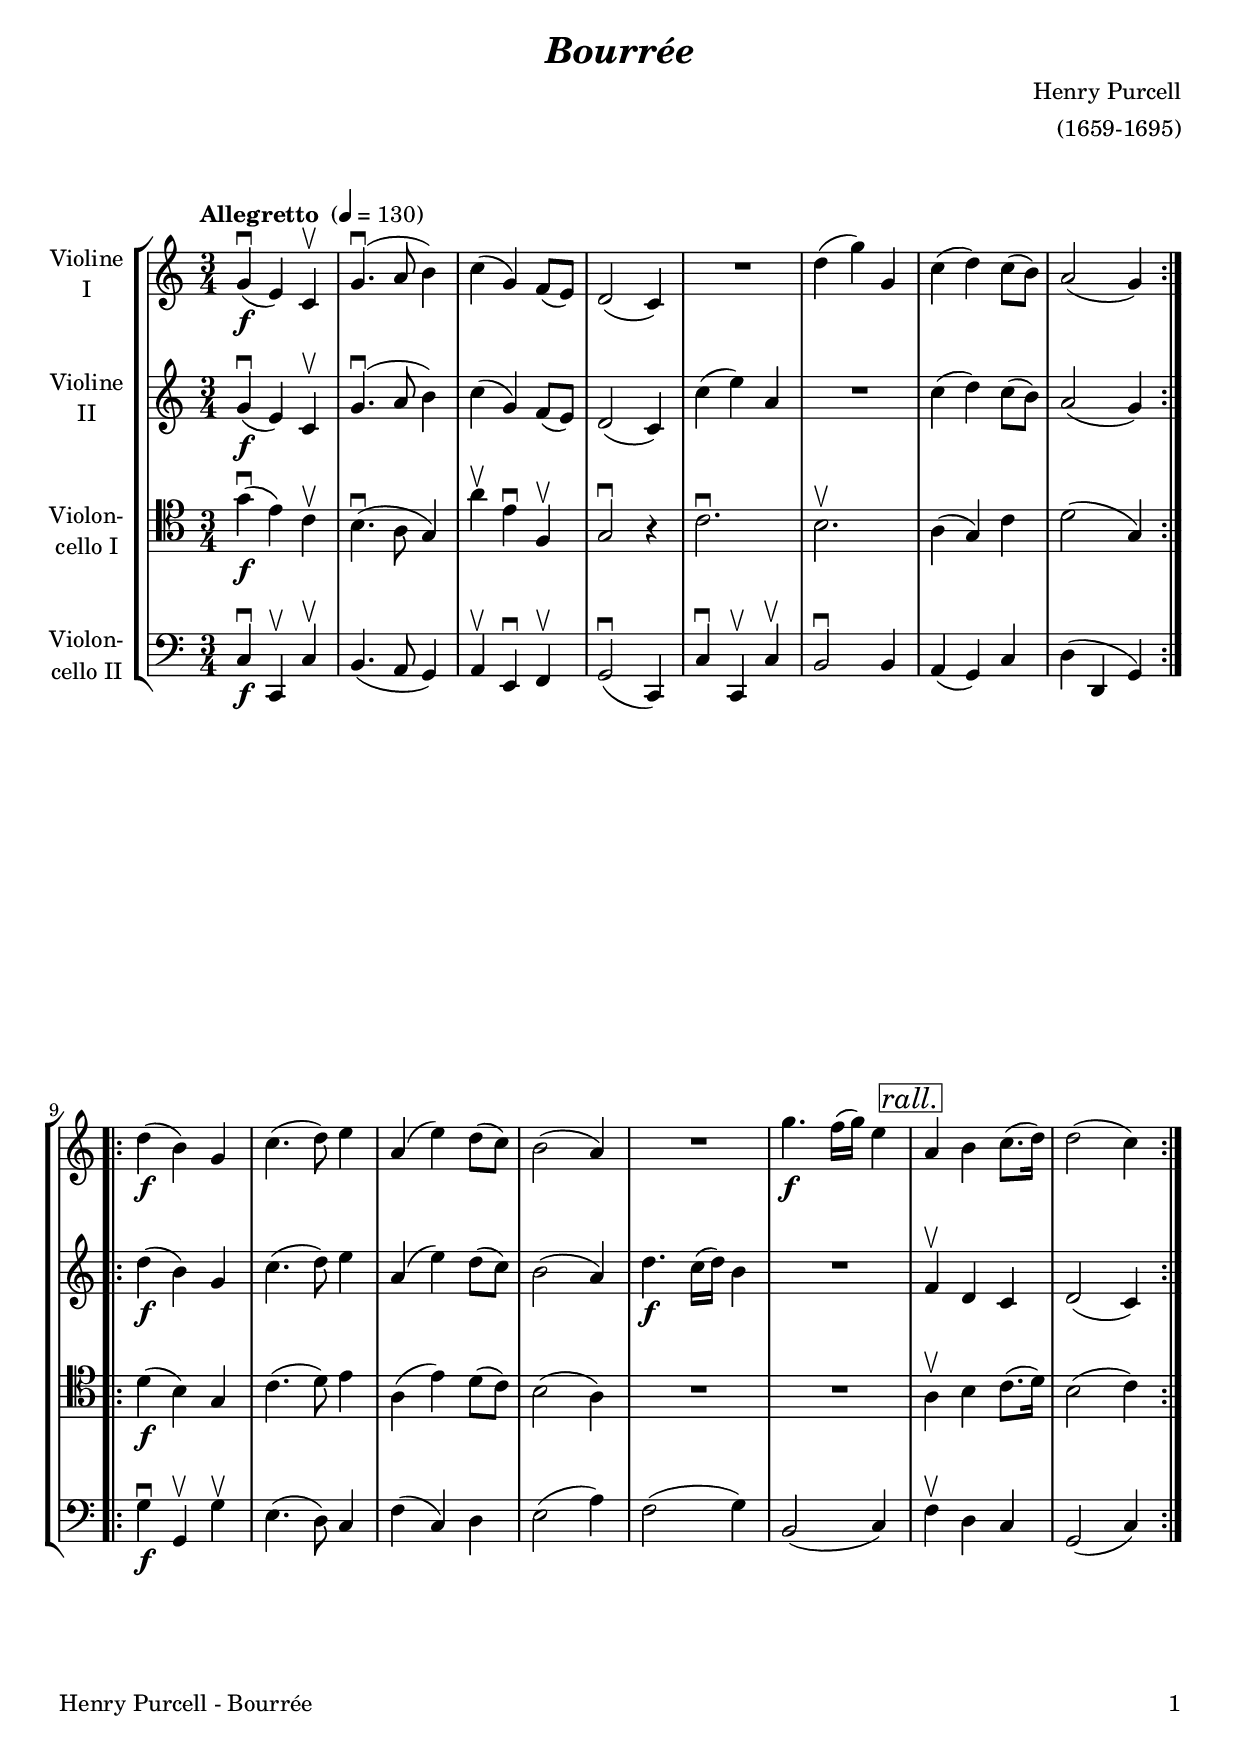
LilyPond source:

\version "2.24.1"
\include "deutsch.ly"

#(set-global-staff-size 20)

\header {
  title     = \markup \bold \italic "Bourrée"
  composer  = "Henry Purcell"
  arranger  = "(1659-1695)"
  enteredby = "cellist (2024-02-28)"
%  piece     = ""
}

voiceconsts = {
  \key d \major
  \time 3/4
  \clef "treble"
%  \numericTimeSignature
  \compressEmptyMeasures
  % Set default beaming for all staves
  \set Timing.beamExceptions = #'()
  \set Timing.baseMoment     = #(ly:make-moment 1 4)
  \set Timing.beatStructure  = #'(1 1 1)
  \tempo "Allegretto " 4=130
}

mist = "string ensemble 1"
mivl = "violin"
miba = "cello"
mipz = "pizzicato strings"

rall = \mark \markup \box \italic "rall."

va = \relative c'' {
  \voiceconsts

  \repeat volta 2 {
    a4(\downbow\f fis) d\upbow
    a'4.(\downbow h8 cis4)
    d( a) g8( fis)
    e2( d4)
    R2.
    e'4( a) a,
    d( e) d8( cis)
    h2( a4)
  }

  \repeat volta 2 {
    e'(\f cis) a
    d4.( e8) fis4
    h,( fis') e8( d)
    cis2( h4)
    R2.
    a'4.\f g16( a) fis4 \rall
    h,4 cis d8.( e16)
    e2( d4)
  }
}

vb = \relative c'' {
  \voiceconsts

  \repeat volta 2 {
    a4(\downbow\f fis) d\upbow
    a'4.(\downbow h8 cis4)
    d( a) g8( fis)
    e2( d4)
    d'( fis) h,
    R2.
    d4( e) d8( cis)
    h2( a4)
  }

  \repeat volta 2 {
    e'(\f cis) a
    d4.( e8) fis4
    h,( fis') e8( d)
    cis2( h4)
    e4.\f d16( e) cis4
    R2. \rall
    g4\upbow e d
    e2( d4)
  }
}

vc = \relative c'' {
  \voiceconsts
  \clef "tenor"
  
  \repeat volta 2 {
    a4(\downbow\f fis) d\upbow
    cis4.(\downbow h8 a4)
    h'\upbow fis\downbow g,\upbow
    a2\downbow r4
    d2.\downbow
    cis\upbow
    h4( a) d
    e2( a,4)
  }

  \repeat volta 2 {
    e'(\f cis) a
    d4.( e8) fis4
    h,( fis') e8( d)
    cis2( h4)
    R2.*2 \rall
    h4\upbow cis d8.( e16)
    cis2( d4)
  }
}

vd = \relative c {
  \voiceconsts
  \clef "bass"
  
  \repeat volta 2 {
    d4\downbow\f d,\upbow d'\upbow
    cis4.( h8 a4)
    h\upbow fis\downbow g\upbow
    a2(\downbow d,4)
    d'\downbow d,\upbow d'\upbow
    cis2\downbow cis4
    h( a) d
    e( e, a)
  }

  \repeat volta 2 {
    a'\downbow\f a,\upbow a'\upbow
    fis4.( e8) d4
    g( d) e
    fis2( h4)
    g2( a4)
    cis,2( d4) \rall
    g\upbow e d
    a2( d4)
  }
}


music = \new StaffGroup <<
      \new Staff {
	\set Staff.midiInstrument = \mivl
	\set Staff.instrumentName = \markup \center-column { "Violine" "I" }
	\transpose d c { \va }
      }

      \new Staff {
	\set Staff.midiInstrument = \mivl
	\set Staff.instrumentName = \markup \center-column { "Violine" "II" }
	\transpose d c { \vb }
      }

      \new Staff {
	\set Staff.midiInstrument = \miba
	\set Staff.instrumentName = \markup \center-column { "Violon-" "cello I" }
	\transpose d c { \vc }
      }

      \new Staff {
	\set Staff.midiInstrument = \miba
	\set Staff.instrumentName = \markup \center-column { "Violon-" "cello II" }
	\transpose d c { \vd }
      }
>>

\book {
   \paper {
    print-page-number = ##t
    print-first-page-number = ##t
    ragged-last-bottom = ##f
    oddHeaderMarkup = \markup \null
    evenHeaderMarkup = \markup \null
    oddFooterMarkup = \markup {
      \fill-line {
        \if \should-print-page-number
        "Henry Purcell - Bourrée" \fromproperty #'page:page-number-string
      }
    }
    evenFooterMarkup = \oddFooterMarkup
  } \score {
    \music
    \layout {}
  }

  \score {
    \unfoldRepeats \music

    \midi {
      \context {
        \Score
      }
    }
  }
}